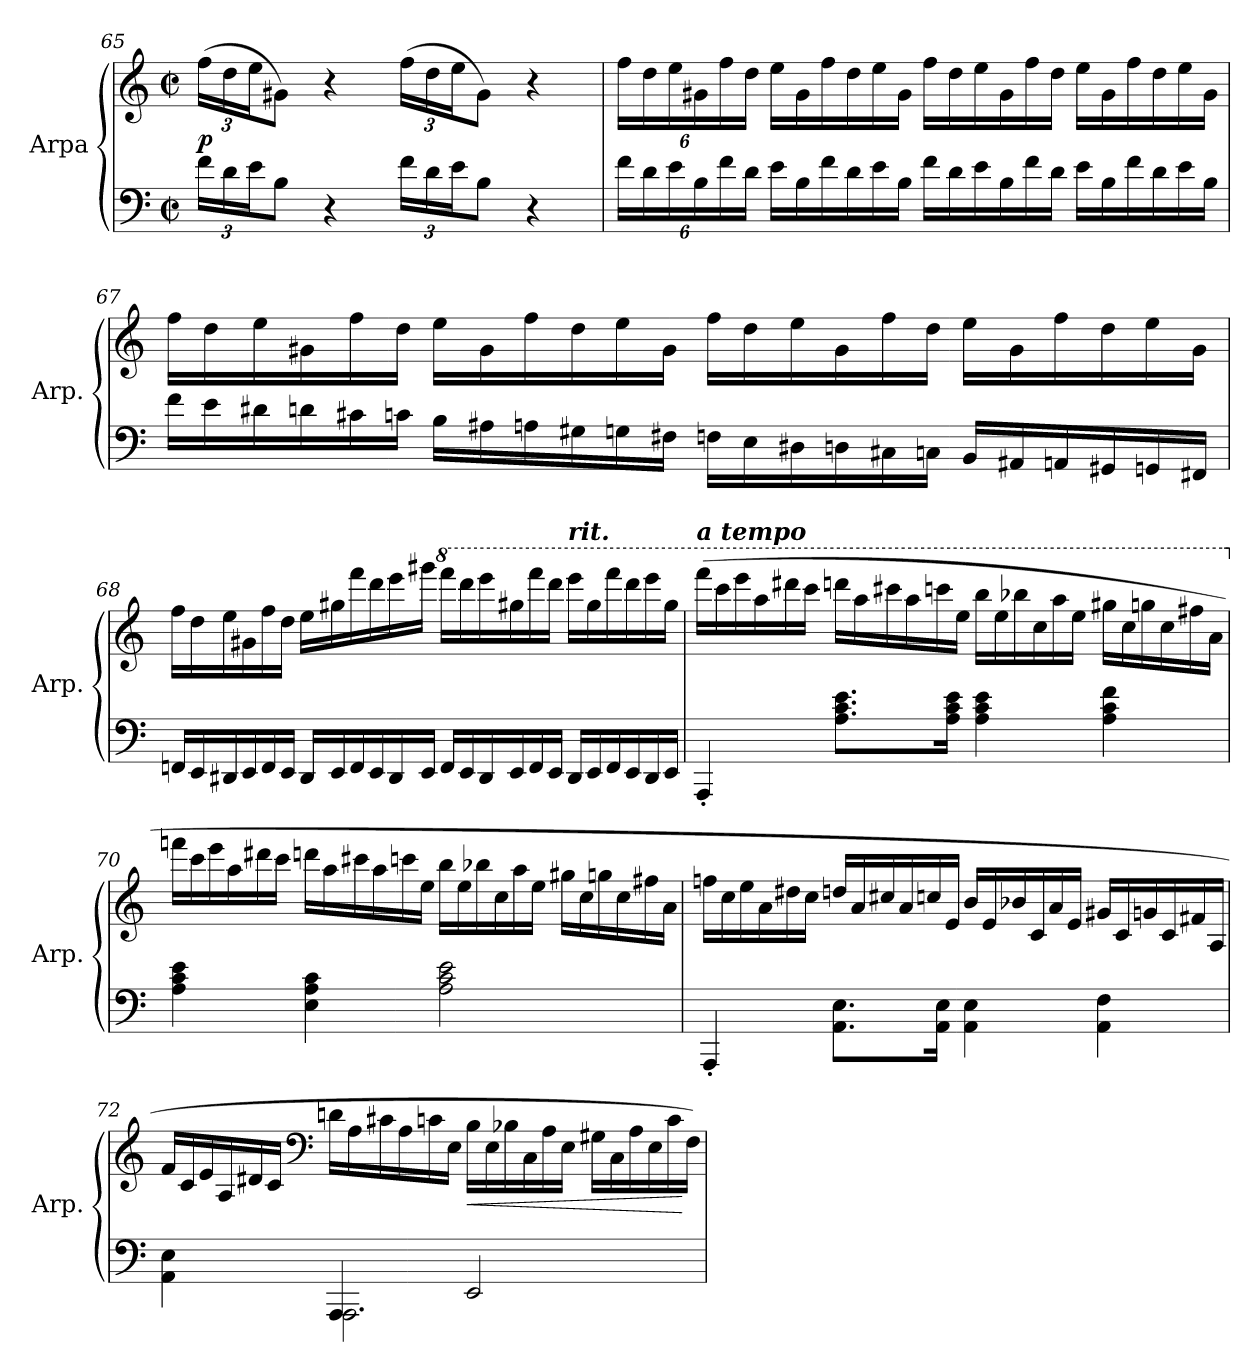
**kern	**kern	**dynam
*part1	*part1	*part1
*staff2	*staff1	*staff1/2
*I"Arpa	*	*
*I'Arp.	*	*
!!LO:LB:g=z
*clefF4	*clefG2	*
*k[]	*k[]	*
*M4/4	*M4/4	*
*met(c|)	*met(c|)	*
*Xbrackettup	*Xbrackettup	*
=65	=65	=65
!	!	!LO:DY:b
24f\LL	(>24ff\LL	p
24d\	24dd\	.
24e\J	24ee\J	.
8B\J	8g#X\J)	.
4r	4r	.
24f\LL	(>24ff\LL	.
24d\	24dd\	.
24e\J	24ee\J	.
8B\J	8g#\J)	.
4r	4r	.
=66	=66	=66
24f\LL	24ff\LL	.
24d\	24dd\	.
24e\	24ee\	.
24B\	24g#X\	.
24f\	24ff\	.
24d\JJ	24dd\JJ	.
*Xtuplet	*Xtuplet	*
24e\LL	24ee\LL	.
24B\	24g#\	.
24f\	24ff\	.
24d\	24dd\	.
24e\	24ee\	.
24B\JJ	24g#\JJ	.
!	!	!LO:DY:b
24f\LL	24ff\LL	other-dynamics
24d\	24dd\	.
24e\	24ee\	.
24B\	24g#\	.
24f\	24ff\	.
24d\JJ	24dd\JJ	.
24e\LL	24ee\LL	.
24B\	24g#\	.
24f\	24ff\	.
24d\	24dd\	.
24e\	24ee\	.
24B\JJ	24g#\JJ	.
!!LO:LB:g=z
=67	=67	=67
24f\LL	24ff\LL	.
24e\	24dd\	.
24d#X\	24ee\	.
24dn\	24g#X\	.
24c#X\	24ff\	.
24cn\JJ	24dd\JJ	.
24B\LL	24ee\LL	.
24A#X\	24g#\	.
24An\	24ff\	.
24G#X\	24dd\	.
24Gn\	24ee\	.
24F#X\JJ	24g#\JJ	.
24Fn\LL	24ff\LL	.
24E\	24dd\	.
24D#X\	24ee\	.
24Dn\	24g#\	.
24C#X\	24ff\	.
24Cn\JJ	24dd\JJ	.
24BB/LL	24ee\LL	.
24AA#X/	24g#\	.
24AAn/	24ff\	.
24GG#X/	24dd\	.
24GGn/	24ee\	.
24FF#X/JJ	24g#\JJ	.
!!LO:LB:g=z
=68	=68	=68
24FFn/LL	24ff\LL	.
24EE/	24dd\	.
24DD#X/	24ee\	.
24EE/	24g#X\	.
24FF/	24ff\	.
24EE/JJ	24dd\JJ	.
24DD#/LL	24ee\LL	.
24EE/	24gg#X\	.
24FF/	24fff\	.
24EE/	24ddd\	.
24DD#/	24eee\	.
24EE/JJ	24ggg#X\JJ	.
*	*8va	*
24FF/LL	24ffff\LL	.
24EE/	24dddd\	.
24DD#/	24eeee\	.
24EE/	24ggg#X\	.
24FF/	24ffff\	.
24EE/JJ	24dddd\JJ	.
!	!LO:TX:a:Bi:t=rit.	!
24DD#/LL	24eeee\LL	.
24EE/	24ggg#\	.
24FF/	24ffff\	.
24EE/	24dddd\	.
24DD#/	24eeee\	.
24EE/JJ	24ggg#\JJ	.
!!LO:PB:g=z
=69	=69	=69
!	!LO:TX:a:Bi:t=a tempo	!
!	!	!LO:DY:b=2
!	!	!LO:DY:n=1:b
4AAA'/	(>24ffff\LL	fz f
.	24cccc\	.
.	24eeee\	.
.	24aaa\	.
.	24dddd#X\	.
.	24cccc\JJ	.
8.A\ 8.c\ 8.e\L	24ddddn\LL	.
.	24aaa\	.
.	24cccc#X\	.
.	24aaa\	.
.	24ccccn\	.
16A\ 16c\ 16e\Jk	.	.
.	24eee\JJ	.
4A\ 4c\ 4e\	24bbb\LL	.
.	24eee\	.
.	24bbb-X\	.
.	24ccc\	.
.	24aaa\	.
.	24eee\JJ	.
4A\ 4c\ 4f\	24ggg#X\LL	.
.	24ccc\	.
.	24gggn\	.
.	24ccc\	.
.	24fff#X\	.
.	24aa\JJ	.
!!LO:LB:g=z
=70	=70	=70
*	*X8va	*
4A\ 4c\ 4e\	24fffn\LL	.
.	24ccc\	.
.	24eee\	.
.	24aa\	.
.	24ddd#X\	.
.	24ccc\JJ	.
4E\ 4A\ 4c\	24dddn\LL	.
.	24aa\	.
.	24ccc#X\	.
.	24aa\	.
.	24cccn\	.
.	24ee\JJ	.
2A\ 2c\ 2e\	24bb\LL	.
.	24ee\	.
.	24bb-X\	.
.	24cc\	.
.	24aa\	.
.	24ee\JJ	.
.	24gg#X\LL	.
.	24cc\	.
.	24ggn\	.
.	24cc\	.
.	24ff#X\	.
.	24a\JJ	.
!!LO:LB:g=z
=71	=71	=71
!	!	!LO:DY:b
4AAA'/	24ffn\LL	other-dynamics
.	24cc\	.
.	24ee\	.
.	24a\	.
.	24dd#X\	.
.	24cc\JJ	.
8.AA\ 8.E\L	24ddn/LL	.
.	24a/	.
.	24cc#X/	.
.	24a/	.
.	24ccn/	.
16AA\ 16E\Jk	.	.
.	24e/JJ	.
4AA\ 4E\	24b/LL	.
.	24e/	.
.	24b-X/	.
.	24c/	.
.	24a/	.
.	24e/JJ	.
4AA\ 4F\	24g#X/LL	.
.	24c/	.
.	24gn/	.
.	24c/	.
.	24f#X/	.
.	24A/JJ	.
!!LO:LB:g=z
=72	=72	=72
*^	*	*
4AA\ 4E\	4ryy	24f/LL	.
.	.	24c/	.
.	.	24e/	.
.	.	24A/	.
.	.	24d#X/	.
.	.	24c/JJ	.
*	*	*clefF4	*
4AAA/	2.AAA\	24dn\LL	.
.	.	24A\	.
.	.	24c#X\	.
.	.	24A\	.
.	.	24cn\	.
.	.	24E\JJ	.
!	!	!	!LO:HP:b
2EE/	.	24B\LL	<
.	.	24E\	.
.	.	24B-X\	.
.	.	24C\	.
.	.	24A\	.
.	.	24E\JJ	.
.	.	24G#X\LL	.
.	.	24C\	.
.	.	24A\	.
.	.	24E\	.
.	.	24c\	.
.	.	24F\JJ)	[
*v	*v	*	*
=	=	=
*-	*-	*-
